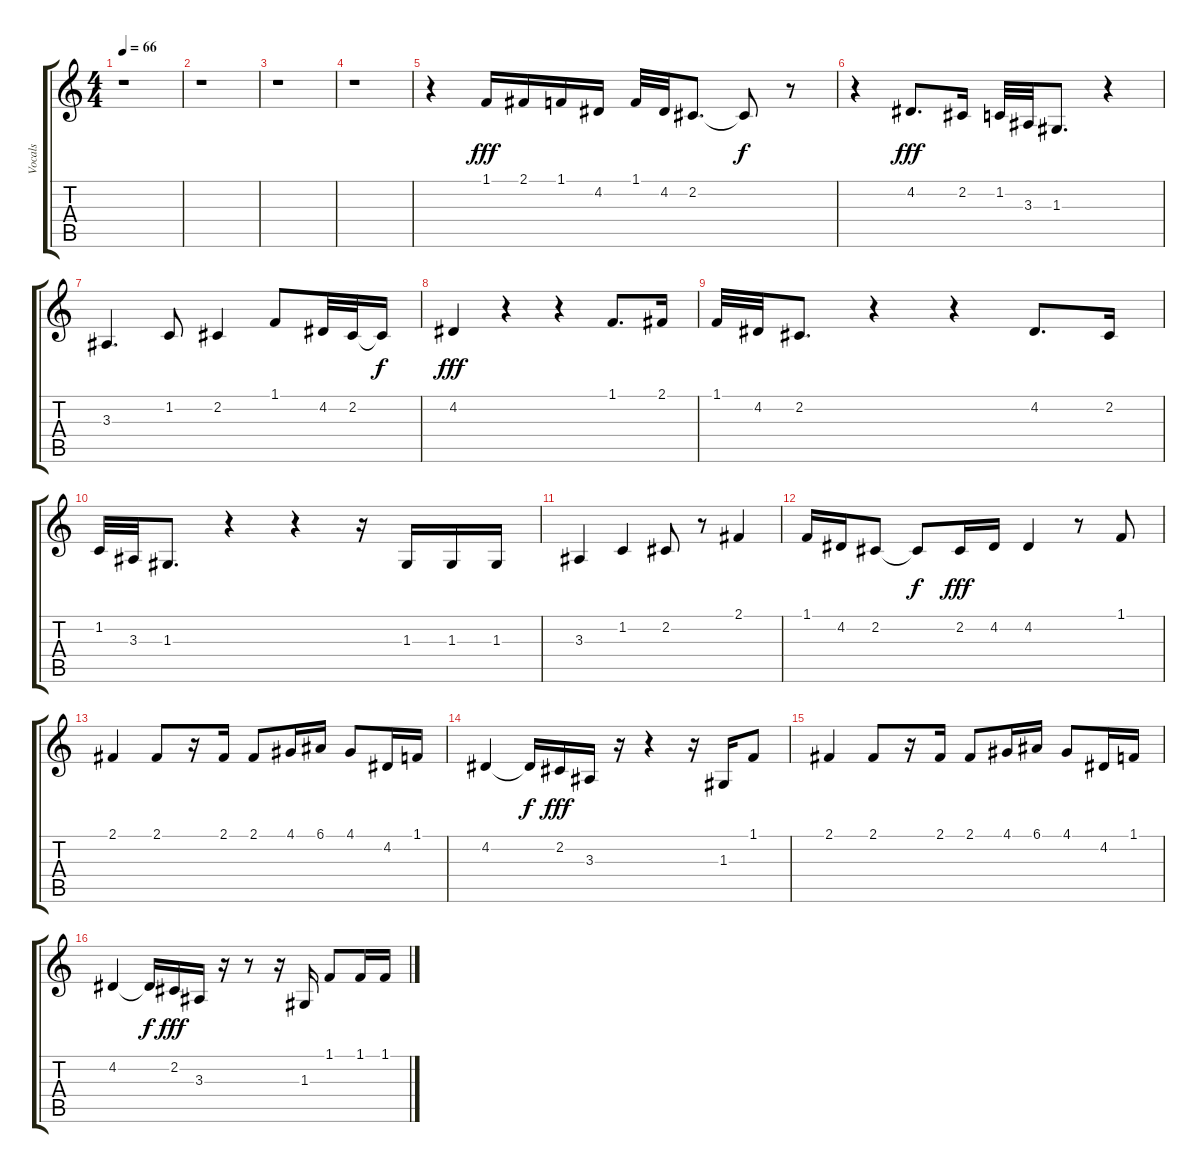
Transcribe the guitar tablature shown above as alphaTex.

\track ("Vocals" "Vocals") {instrument tenorsax}
\staff {score tabs}
\tuning (E4 B3 G3 D3 A2 E2) {hide}
\ts (4 4)
\tempo 66
\clef g2
\ks c
r.1{dy fff instrument tenorsax} |
r.1 |
r.1 |
r.1 |
r.4 1.1.16 2.1.16 1.1.16 4.2.16 1.1.32 4.2.32 2.2.8{d} 2.2{t}.8{dy f} r.8 |
r.4 4.2.8{d dy fff} 2.2.16 1.2.32 3.3.32 1.3.8{d} r.4 |
3.3.4{d} 1.2.8 2.2.4 1.1.8 4.2.32 2.2.32 2.2{t}.16{dy f} |
4.2.4{dy fff} r.4 r.4 1.1.8{d} 2.1.16 |
1.1.32 4.2.32 2.2.8{d} r.4 r.4 4.2.8{d} 2.2.16 |
1.2.32 3.3.32 1.3.8{d} r.4 r.4 r.16 1.3.16 1.3.16 1.3.16 |
3.3.4 1.2.4 2.2.8 r.8 2.1.4 |
1.1.16 4.2.16 2.2.8 2.2{t}.8{dy f} 2.2.16{dy fff} 4.2.16 4.2.4 r.8 1.1.8 |
2.1.4 2.1.8 r.16 2.1.16 2.1.8 4.1.16 6.1.16 4.1.8 4.2.16 1.1.16 |
4.2.4 4.2{t}.16{dy f} 2.2.16{dy fff} 3.3.16 r.16 r.4 r.16 1.3.16 1.1.8 |
2.1.4 2.1.8 r.16 2.1.16 2.1.8 4.1.16 6.1.16 4.1.8 4.2.16 1.1.16 |
4.2.4 4.2{t}.16{dy f} 2.2.16{dy fff} 3.3.16 r.16 r.8 r.16 1.3.16 1.1.8 1.1.16 1.1.16
